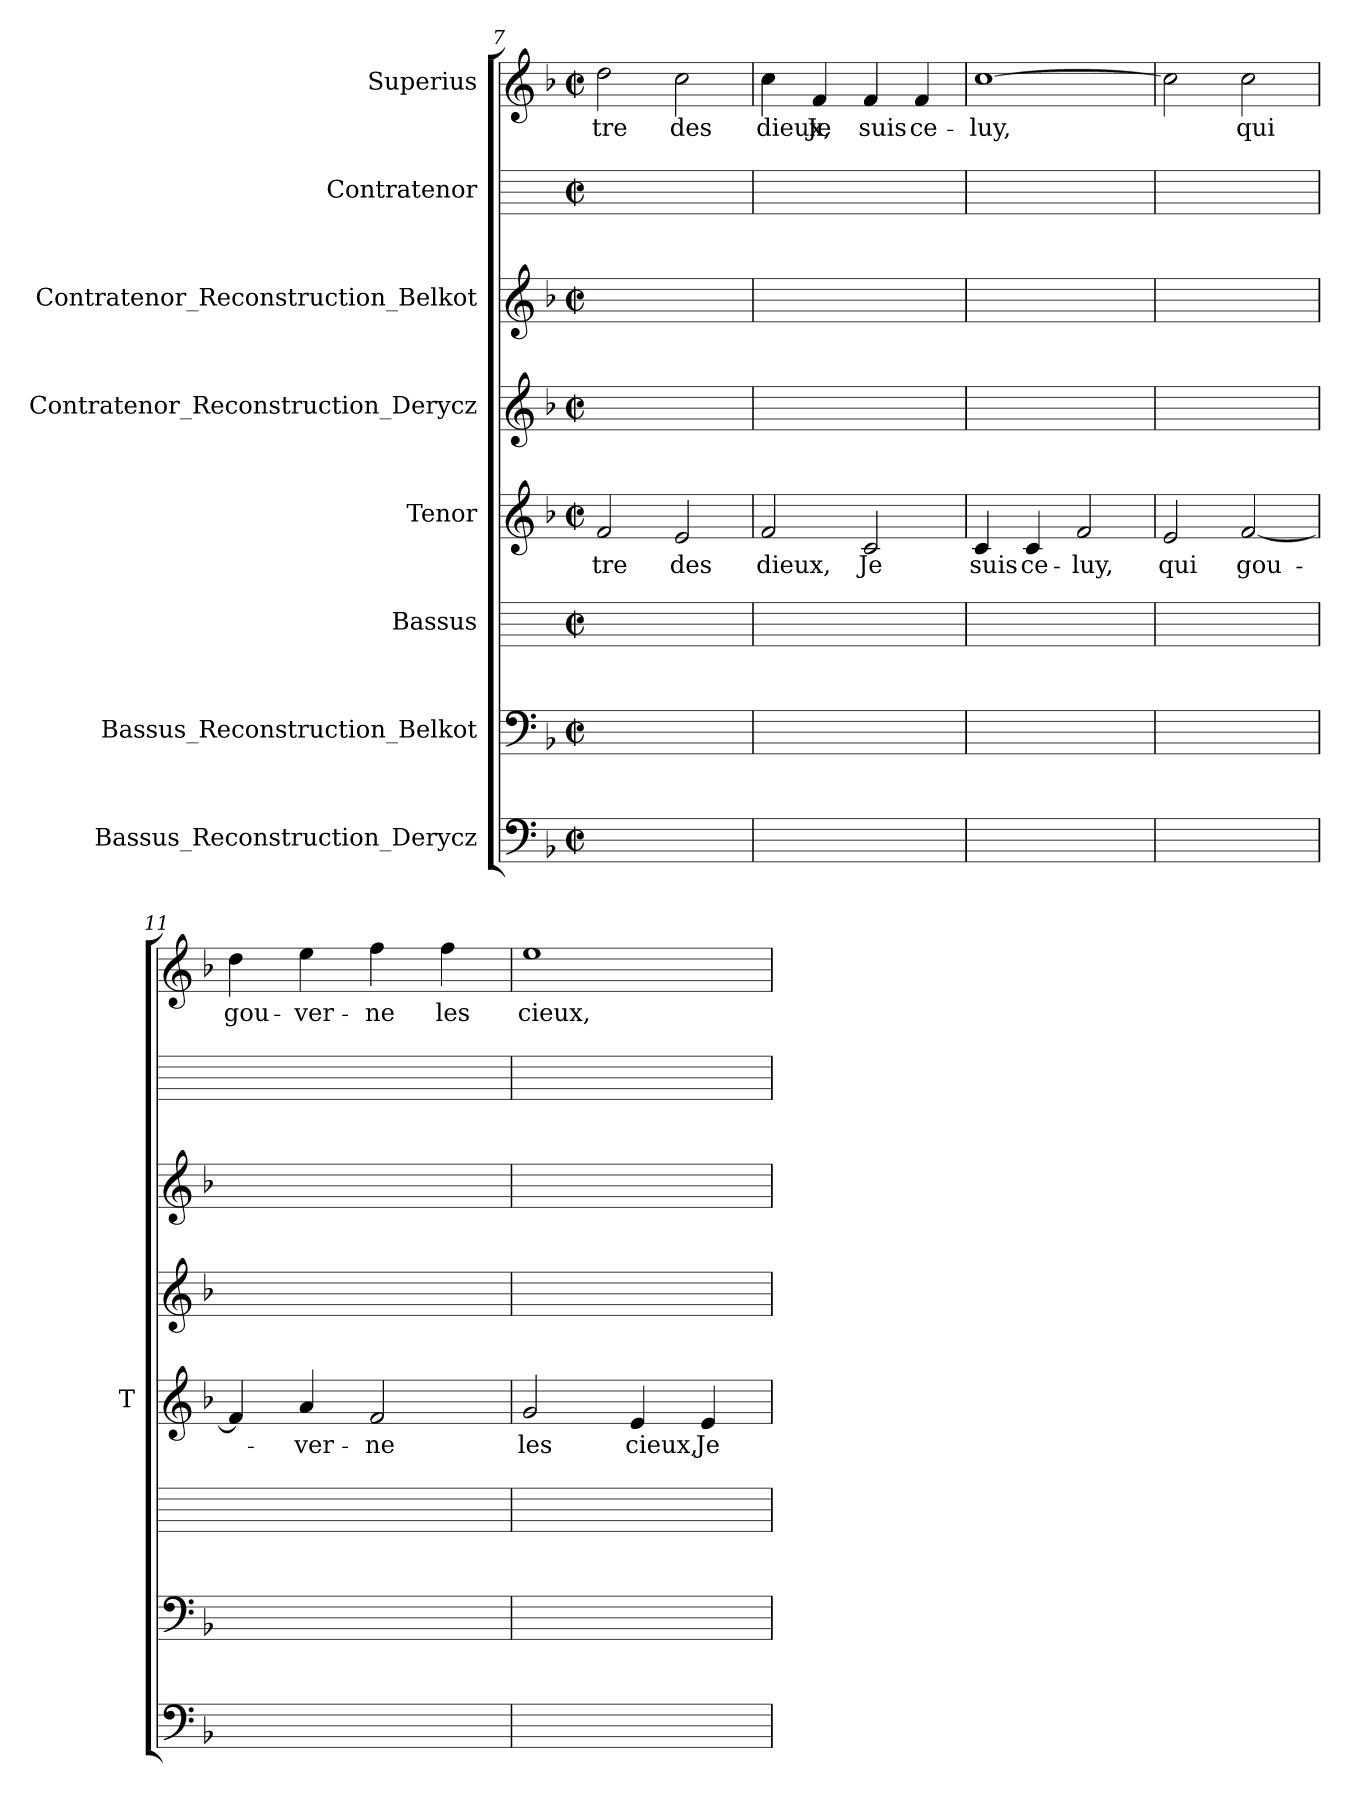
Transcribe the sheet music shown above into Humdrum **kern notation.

**kern	**kern	**kern	**kern	**text	**kern	**kern	**kern	**kern	**text
*part8	*part7	*part6	*part5	*part5	*part4	*part3	*part2	*part1	*part1
*staff8	*staff7	*staff6	*staff5	*staff5	*staff4	*staff3	*staff2	*staff1	*staff1
*I"Bassus_Reconstruction_Derycz	*I"Bassus_Reconstruction_Belkot	*I"Bassus	*I"Tenor	*	*I"Contratenor_Reconstruction_Derycz	*I"Contratenor_Reconstruction_Belkot	*I"Contratenor	*I"Superius	*
*	*	*	*I'T	*	*	*	*	*	*
*clefF4	*clefF4	*	*clefG2	*	*clefG2	*clefG2	*	*clefG2	*
*k[b-]	*k[b-]	*	*k[b-]	*	*k[b-]	*k[b-]	*	*k[b-]	*
*F:	*F:	*	*F:	*	*F:	*F:	*	*F:	*
*M2/2	*M2/2	*M2/2	*M2/2	*	*M2/2	*M2/2	*M2/2	*M2/2	*
*met(c|)	*met(c|)	*met(c|)	*met(c|)	*	*met(c|)	*met(c|)	*met(c|)	*met(c|)	*
=7	=7	=7	=7	=7	=7	=7	=7	=7	=7
1ryy	1ryy	1ryy	2f	-tre	1ryy	1ryy	1ryy	2dd	-tre
.	.	.	2e	-des	.	.	.	2cc	-des
=8	=8	=8	=8	=8	=8	=8	=8	=8	=8
1ryy	1ryy	1ryy	2f	-dieux,	1ryy	1ryy	1ryy	4cc	-dieux,
.	.	.	.	.	.	.	.	4f	-Je
.	.	.	2c	-Je	.	.	.	4f	-suis
.	.	.	.	.	.	.	.	4f	ce-
=9	=9	=9	=9	=9	=9	=9	=9	=9	=9
1ryy	1ryy	1ryy	4c	-suis	1ryy	1ryy	1ryy	[1cc	-luy,
.	.	.	4c	ce-	.	.	.	.	.
.	.	.	2f	-luy,	.	.	.	.	.
=10	=10	=10	=10	=10	=10	=10	=10	=10	=10
1ryy	1ryy	1ryy	2e	-qui	1ryy	1ryy	1ryy	2cc]	.
.	.	.	[2f	gou-	.	.	.	2cc	-qui
=11	=11	=11	=11	=11	=11	=11	=11	=11	=11
1ryy	1ryy	1ryy	4f]	.	1ryy	1ryy	1ryy	4dd	gou-
.	.	.	4a	ver-	.	.	.	4ee	ver-
.	.	.	2f	-ne	.	.	.	4ff	-ne
.	.	.	.	.	.	.	.	4ff	-les
=12	=12	=12	=12	=12	=12	=12	=12	=12	=12
1ryy	1ryy	1ryy	2g	-les	1ryy	1ryy	1ryy	1ee	-cieux,
.	.	.	4e	-cieux,	.	.	.	.	.
.	.	.	4e	-Je	.	.	.	.	.
=	=	=	=	=	=	=	=	=	=
*-	*-	*-	*-	*-	*-	*-	*-	*-	*-
